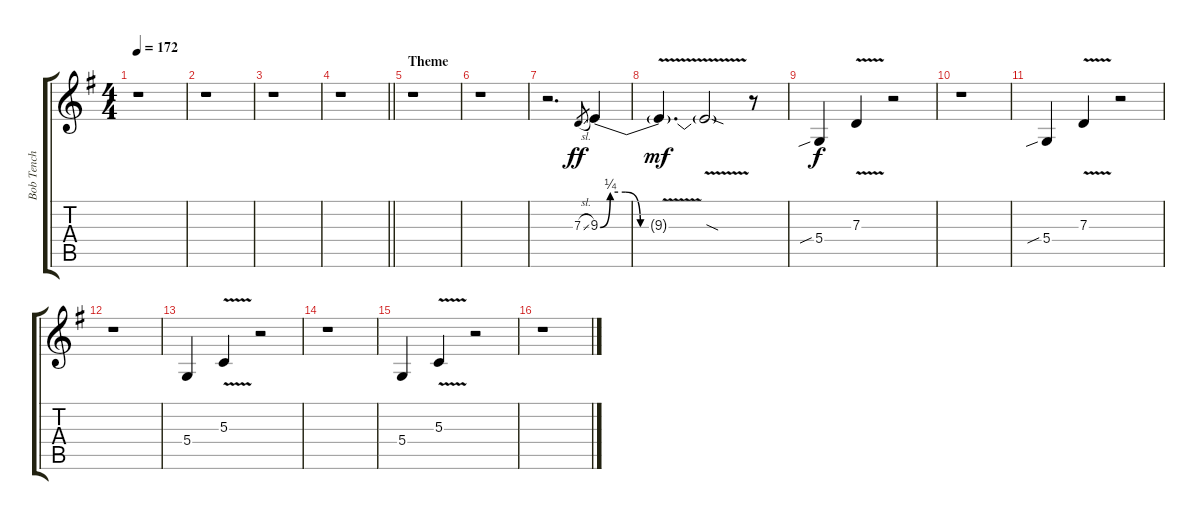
\track ("Bob Tench" "Bob Tench") {instrument trombone}
\staff {score tabs}
\tuning (E4 B3 G3 D3 A2 E2) {hide}
\ts (4 4)
\tempo 172
\clef g2
\ks g
r.1{dy ff} |
r.1 |
r.1 |
\barLineRight lightlight
r.1 |
\section ("" "Theme")
r.1 |
r.1 |
r.2{d} 7.3{sl}.8{gr} 9.3{be (custom 0 0 10 1 25 1 40 0 60 0)}.4 |
9.3{v t}.4{d dy mf} 9.3{sod t}.2 r.8 |
5.4{sib}.4{dy f} 7.3{v}.4 r.2 |
r.1 |
5.4{sib}.4 7.3{v}.4 r.2 |
r.1 |
5.4.4 5.3{v}.4 r.2 |
r.1 |
5.4.4 5.3{v}.4 r.2 |
r.1
